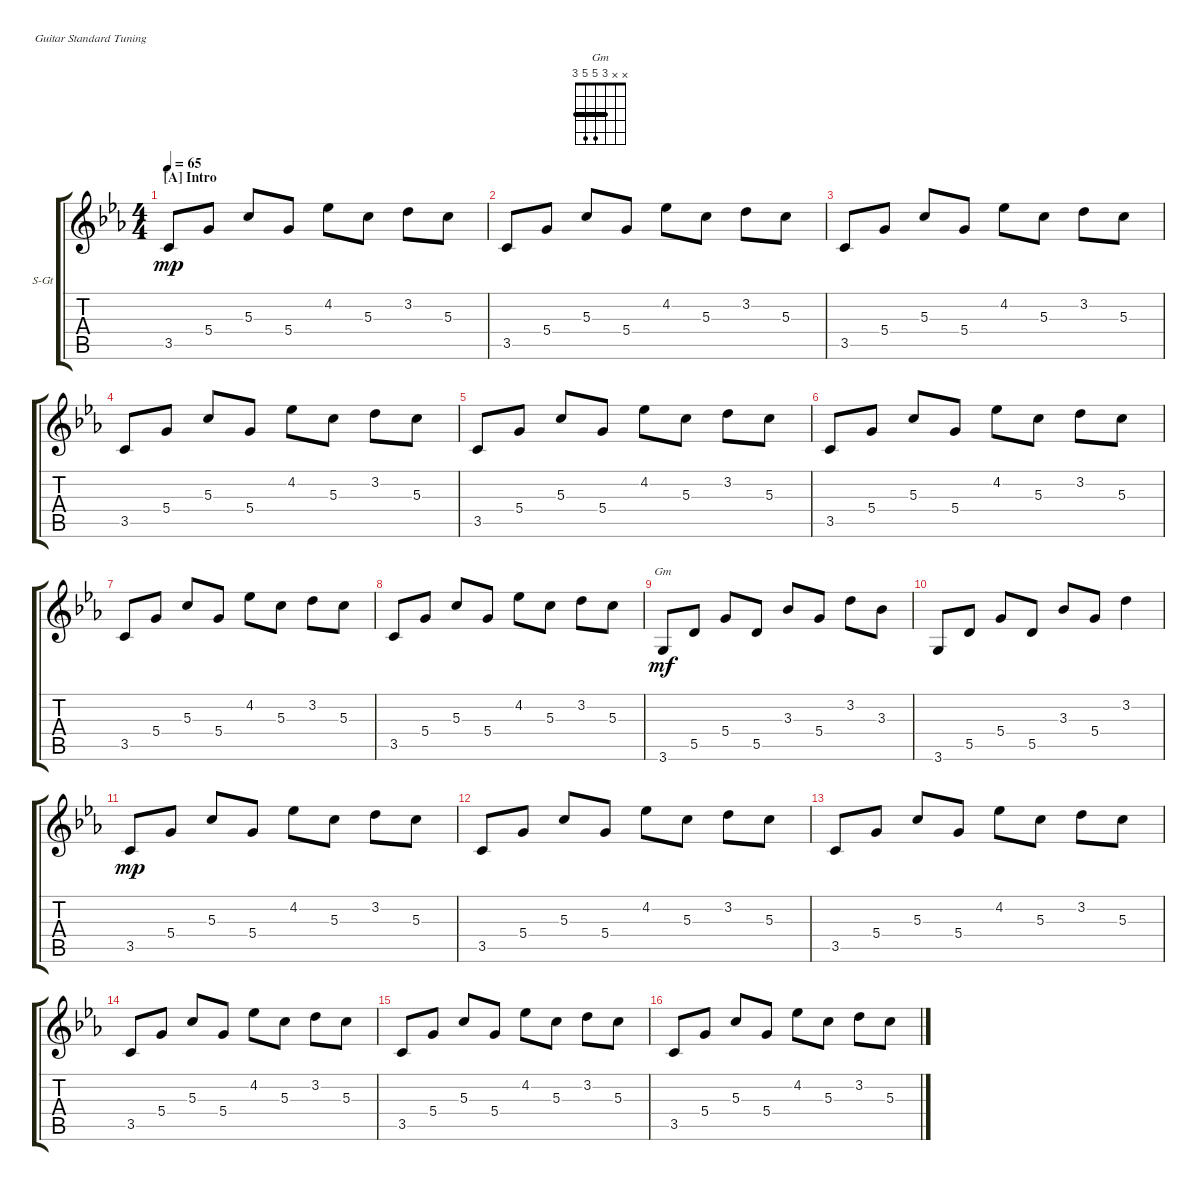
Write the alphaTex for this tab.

\defaultSystemsLayout 4
\bracketExtendMode groupsimilarinstruments
\firstSystemTrackNameOrientation horizontal
\otherSystemsTrackNameOrientation horizontal
\track ("Guitar Base 1" "S-Gt") {multiBarRest instrument acousticguitarsteel}
\staff {score tabs}
\tuning (E4 B3 G3 D3 A2 E2)
\chord ("Gm" x x 3 5 5 3) {barre 3}
\ts (4 4)
\section ("A" "Intro")
\tempo 65
\clef g2
\ks cminor
3.5.8{dy mp instrument acousticguitarsteel} 5.4.8 5.3.8 5.4.8 4.2.8 5.3.8 3.2.8 5.3.8 |
3.5.8 5.4.8 5.3.8 5.4.8 4.2.8 5.3.8 3.2.8 5.3.8 |
3.5.8 5.4.8 5.3.8 5.4.8 4.2.8 5.3.8 3.2.8 5.3.8 |
3.5.8 5.4.8 5.3.8 5.4.8 4.2.8 5.3.8 3.2.8 5.3.8 |
3.5.8 5.4.8 5.3.8 5.4.8 4.2.8 5.3.8 3.2.8 5.3.8 |
3.5.8 5.4.8 5.3.8 5.4.8 4.2.8 5.3.8 3.2.8 5.3.8 |
3.5.8 5.4.8 5.3.8 5.4.8 4.2.8 5.3.8 3.2.8 5.3.8 |
3.5.8 5.4.8 5.3.8 5.4.8 4.2.8 5.3.8 3.2.8 5.3.8 |
3.6.8{ch "Gm" dy mf} 5.5.8 5.4.8 5.5.8 3.3.8 5.4.8 3.2.8 3.3.8 |
3.6.8 5.5.8 5.4.8 5.5.8 3.3.8 5.4.8 3.2.4 |
3.5.8{dy mp} 5.4.8 5.3.8 5.4.8 4.2.8 5.3.8 3.2.8 5.3.8 |
3.5.8 5.4.8 5.3.8 5.4.8 4.2.8 5.3.8 3.2.8 5.3.8 |
3.5.8 5.4.8 5.3.8 5.4.8 4.2.8 5.3.8 3.2.8 5.3.8 |
3.5.8 5.4.8 5.3.8 5.4.8 4.2.8 5.3.8 3.2.8 5.3.8 |
3.5.8 5.4.8 5.3.8 5.4.8 4.2.8 5.3.8 3.2.8 5.3.8 |
3.5.8 5.4.8 5.3.8 5.4.8 4.2.8 5.3.8 3.2.8 5.3.8
